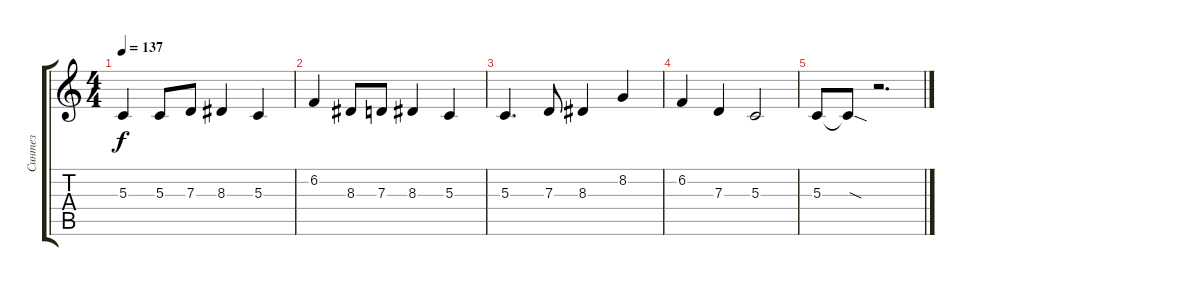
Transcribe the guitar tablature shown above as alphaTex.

\track ("Синтез" "Синтез") {instrument reedorgan}
\staff {score tabs}
\tuning (E4 B3 G3 D3 A2 E2) {hide}
\ts (4 4)
\tempo 137
\clef g2
\ks c
5.3.4{dy f} 5.3.8 7.3.8 8.3.4 5.3.4 |
6.2.4 8.3.8 7.3.8 8.3.4 5.3.4 |
5.3.4{d} 7.3.8 8.3.4 8.2.4 |
6.2.4 7.3.4 5.3.2 |
5.3.8 5.3{sod t}.8 r.2{d}
